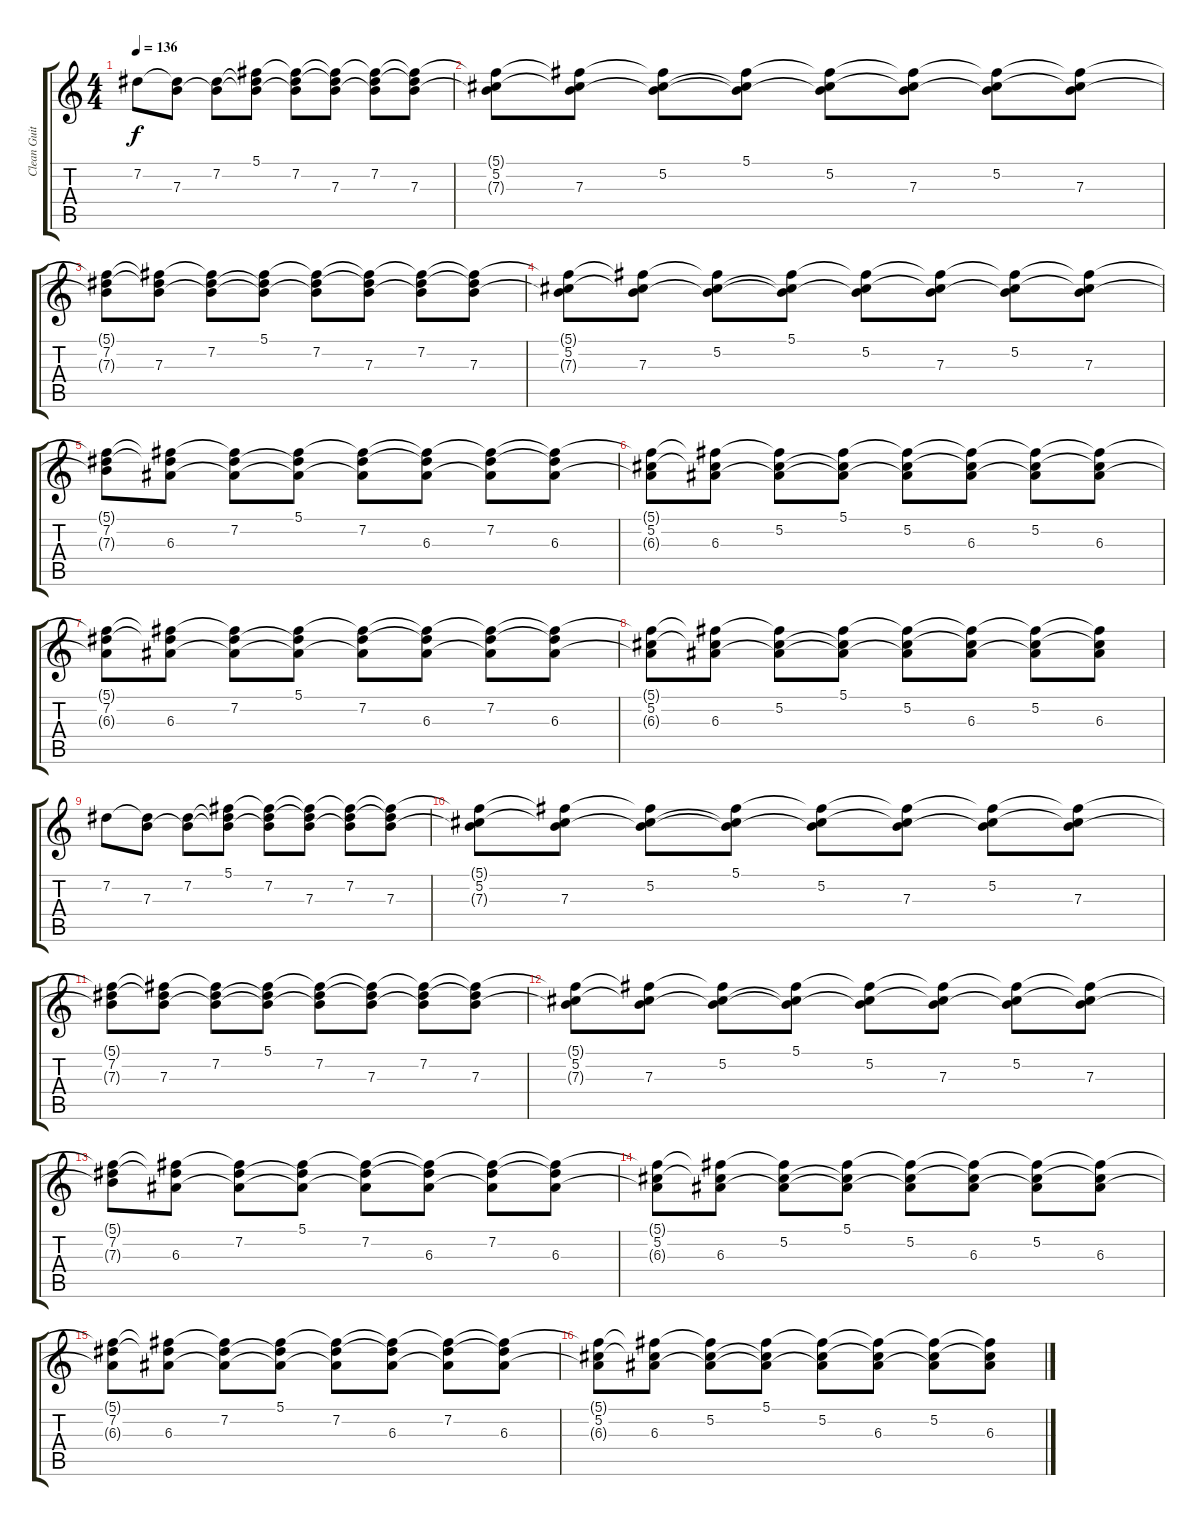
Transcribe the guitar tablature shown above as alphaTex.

\track ("Clean Guitar" "Clean Guit") {instrument electricguitarclean}
\staff {score tabs}
\tuning (Db4 Ab3 E3 B2 Gb2 B1) {hide}
\ts (4 4)
\tempo 136
\clef g2
\ks c
7.2.8{dy f instrument electricguitarclean} (7.2{t} 7.3).8 (7.2 7.3{t}).8 (5.1 7.2{t} 7.3{t}).8 (5.1{t} 7.2 7.3{t}).8 (5.1{t} 7.2{t} 7.3).8 (5.1{t} 7.2 7.3{t}).8 (5.1{t} 7.2{t} 7.3).8 |
(5.1{t} 5.2 7.3{t}).8 (5.1{t} 5.2{t} 7.3).8 (5.1{t} 5.2 7.3{t}).8 (5.1 5.2{t} 7.3{t}).8 (5.1{t} 5.2 7.3{t}).8 (5.1{t} 5.2{t} 7.3).8 (5.1{t} 5.2 7.3{t}).8 (5.1{t} 5.2{t} 7.3).8 |
(5.1{t} 7.2 7.3{t}).8 (5.1{t} 7.2{t} 7.3).8 (5.1{t} 7.2 7.3{t}).8 (5.1 7.2{t} 7.3{t}).8 (5.1{t} 7.2 7.3{t}).8 (5.1{t} 7.2{t} 7.3).8 (5.1{t} 7.2 7.3{t}).8 (5.1{t} 7.2{t} 7.3).8 |
(5.1{t} 5.2 7.3{t}).8 (5.1{t} 5.2{t} 7.3).8 (5.1{t} 5.2 7.3{t}).8 (5.1 5.2{t} 7.3{t}).8 (5.1{t} 5.2 7.3{t}).8 (5.1{t} 5.2{t} 7.3).8 (5.1{t} 5.2 7.3{t}).8 (5.1{t} 5.2{t} 7.3).8 |
(5.1{t} 7.2 7.3{t}).8 (5.1{t} 7.2{t} 6.3).8 (5.1{t} 7.2 6.3{t}).8 (5.1 7.2{t} 6.3{t}).8 (5.1{t} 7.2 6.3{t}).8 (5.1{t} 7.2{t} 6.3).8 (5.1{t} 7.2 6.3{t}).8 (5.1{t} 7.2{t} 6.3).8 |
(5.1{t} 5.2 6.3{t}).8 (5.1{t} 5.2{t} 6.3).8 (5.1{t} 5.2 6.3{t}).8 (5.1 5.2{t} 6.3{t}).8 (5.1{t} 5.2 6.3{t}).8 (5.1{t} 5.2{t} 6.3).8 (5.1{t} 5.2 6.3{t}).8 (5.1{t} 5.2{t} 6.3).8 |
(5.1{t} 7.2 6.3{t}).8 (5.1{t} 7.2{t} 6.3).8 (5.1{t} 7.2 6.3{t}).8 (5.1 7.2{t} 6.3{t}).8 (5.1{t} 7.2 6.3{t}).8 (5.1{t} 7.2{t} 6.3).8 (5.1{t} 7.2 6.3{t}).8 (5.1{t} 7.2{t} 6.3).8 |
(5.1{t} 5.2 6.3{t}).8 (5.1{t} 5.2{t} 6.3).8 (5.1{t} 5.2 6.3{t}).8 (5.1 5.2{t} 6.3{t}).8 (5.1{t} 5.2 6.3{t}).8 (5.1{t} 5.2{t} 6.3).8 (5.1{t} 5.2 6.3{t}).8 (5.1{t} 5.2{t} 6.3).8 |
7.2.8 (7.2{t} 7.3).8 (7.2 7.3{t}).8 (5.1 7.2{t} 7.3{t}).8 (5.1{t} 7.2 7.3{t}).8 (5.1{t} 7.2{t} 7.3).8 (5.1{t} 7.2 7.3{t}).8 (5.1{t} 7.2{t} 7.3).8 |
(5.1{t} 5.2 7.3{t}).8 (5.1{t} 5.2{t} 7.3).8 (5.1{t} 5.2 7.3{t}).8 (5.1 5.2{t} 7.3{t}).8 (5.1{t} 5.2 7.3{t}).8 (5.1{t} 5.2{t} 7.3).8 (5.1{t} 5.2 7.3{t}).8 (5.1{t} 5.2{t} 7.3).8 |
(5.1{t} 7.2 7.3{t}).8 (5.1{t} 7.2{t} 7.3).8 (5.1{t} 7.2 7.3{t}).8 (5.1 7.2{t} 7.3{t}).8 (5.1{t} 7.2 7.3{t}).8 (5.1{t} 7.2{t} 7.3).8 (5.1{t} 7.2 7.3{t}).8 (5.1{t} 7.2{t} 7.3).8 |
(5.1{t} 5.2 7.3{t}).8 (5.1{t} 5.2{t} 7.3).8 (5.1{t} 5.2 7.3{t}).8 (5.1 5.2{t} 7.3{t}).8 (5.1{t} 5.2 7.3{t}).8 (5.1{t} 5.2{t} 7.3).8 (5.1{t} 5.2 7.3{t}).8 (5.1{t} 5.2{t} 7.3).8 |
(5.1{t} 7.2 7.3{t}).8 (5.1{t} 7.2{t} 6.3).8 (5.1{t} 7.2 6.3{t}).8 (5.1 7.2{t} 6.3{t}).8 (5.1{t} 7.2 6.3{t}).8 (5.1{t} 7.2{t} 6.3).8 (5.1{t} 7.2 6.3{t}).8 (5.1{t} 7.2{t} 6.3).8 |
(5.1{t} 5.2 6.3{t}).8 (5.1{t} 5.2{t} 6.3).8 (5.1{t} 5.2 6.3{t}).8 (5.1 5.2{t} 6.3{t}).8 (5.1{t} 5.2 6.3{t}).8 (5.1{t} 5.2{t} 6.3).8 (5.1{t} 5.2 6.3{t}).8 (5.1{t} 5.2{t} 6.3).8 |
(5.1{t} 7.2 6.3{t}).8 (5.1{t} 7.2{t} 6.3).8 (5.1{t} 7.2 6.3{t}).8 (5.1 7.2{t} 6.3{t}).8 (5.1{t} 7.2 6.3{t}).8 (5.1{t} 7.2{t} 6.3).8 (5.1{t} 7.2 6.3{t}).8 (5.1{t} 7.2{t} 6.3).8 |
(5.1{t} 5.2 6.3{t}).8 (5.1{t} 5.2{t} 6.3).8 (5.1{t} 5.2 6.3{t}).8 (5.1 5.2{t} 6.3{t}).8 (5.1{t} 5.2 6.3{t}).8 (5.1{t} 5.2{t} 6.3).8 (5.1{t} 5.2 6.3{t}).8 (5.1{t} 5.2{t} 6.3).8
